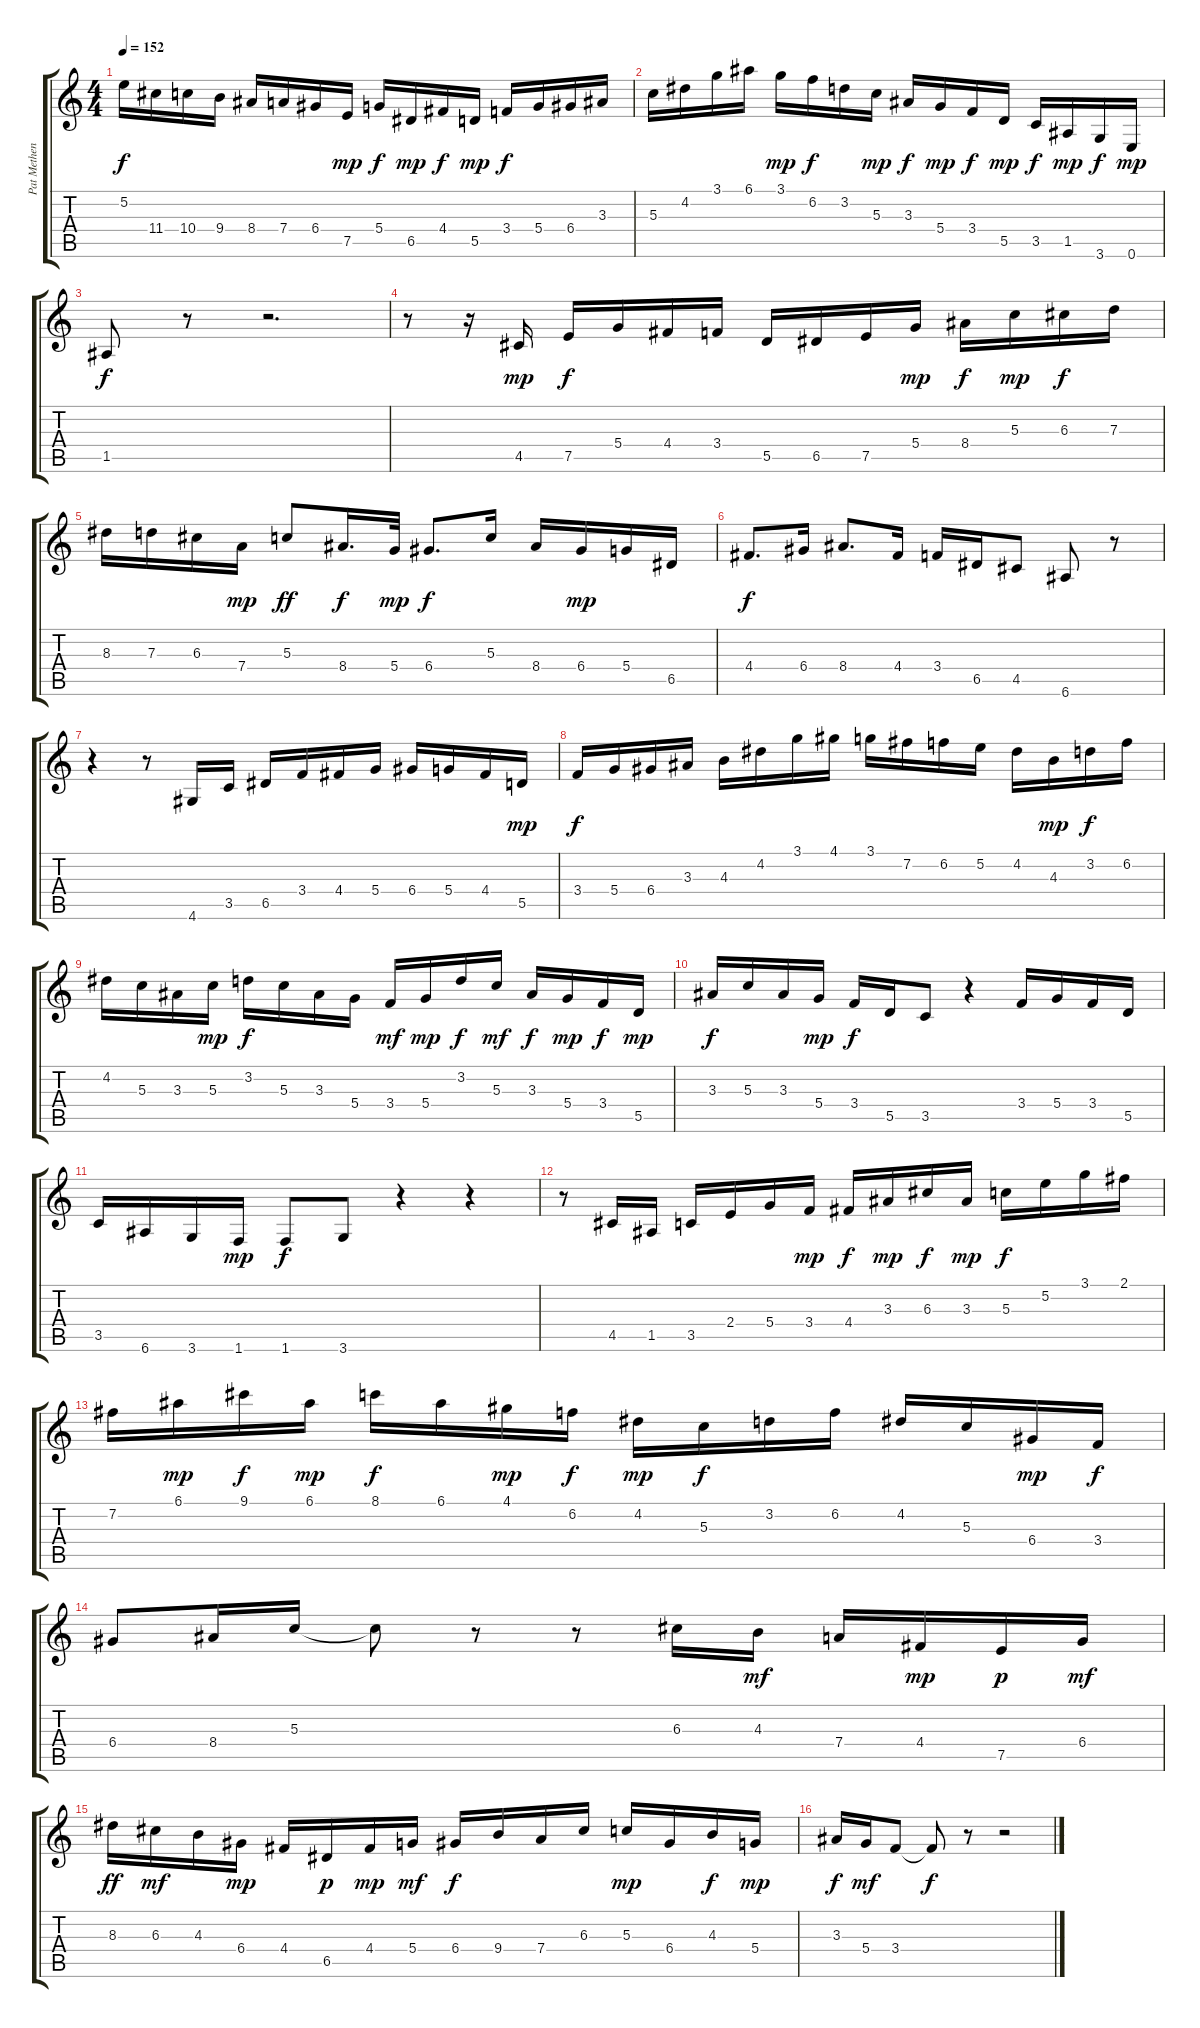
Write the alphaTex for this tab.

\track ("Pat Metheny" "Pat Methen") {instrument electricguitarjazz}
\staff {score tabs}
\tuning (E4 B3 G3 D3 A2 E2) {hide}
\ts (4 4)
\tempo 152
\clef g2
\ks c
5.2.16{dy f} 11.4.16 10.4.16 9.4.16 8.4.16 7.4.16 6.4.16 7.5.16{dy mp} 5.4.16{dy f} 6.5.16{dy mp} 4.4.16{dy f} 5.5.16{dy mp} 3.4.16{dy f} 5.4.16 6.4.16 3.3.16 |
5.3.16 4.2.16 3.1.16 6.1.16 3.1.16{dy mp} 6.2.16{dy f} 3.2.16 5.3.16{dy mp} 3.3.16{dy f} 5.4.16{dy mp} 3.4.16{dy f} 5.5.16{dy mp} 3.5.16{dy f} 1.5.16{dy mp} 3.6.16{dy f} 0.6.16{dy mp} |
1.5.8{dy f} r.8 r.2{d} |
r.8 r.16 4.5.16{dy mp} 7.5.16{dy f} 5.4.16 4.4.16 3.4.16 5.5.16 6.5.16 7.5.16 5.4.16{dy mp} 8.4.16{dy f} 5.3.16{dy mp} 6.3.16{dy f} 7.3.16 |
8.3.16 7.3.16 6.3.16 7.4.16{dy mp} 5.3.8{dy ff} 8.4.16{d dy f} 5.4.32{dy mp} 6.4.8{d dy f} 5.3.16 8.4.16 6.4.16{dy mp} 5.4.16 6.5.16 |
4.4.8{d dy f} 6.4.16 8.4.8{d} 4.4.16 3.4.16 6.5.16 4.5.8 6.6.8 r.8 |
r.4 r.8 4.6.16 3.5.16 6.5.16 3.4.16 4.4.16 5.4.16 6.4.16 5.4.16 4.4.16 5.5.16{dy mp} |
3.4.16{dy f} 5.4.16 6.4.16 3.3.16 4.3.16 4.2.16 3.1.16 4.1.16 3.1.16 7.2.16 6.2.16 5.2.16 4.2.16 4.3.16{dy mp} 3.2.16{dy f} 6.2.16 |
4.2.16 5.3.16 3.3.16 5.3.16{dy mp} 3.2.16{dy f} 5.3.16 3.3.16 5.4.16 3.4.16{dy mf} 5.4.16{dy mp} 3.2.16{dy f} 5.3.16{dy mf} 3.3.16{dy f} 5.4.16{dy mp} 3.4.16{dy f} 5.5.16{dy mp} |
3.3.16{dy f} 5.3.16 3.3.16 5.4.16{dy mp} 3.4.16{dy f} 5.5.16 3.5.8 r.4 3.4.16 5.4.16 3.4.16 5.5.16 |
3.5.16 6.6.16 3.6.16 1.6.16{dy mp} 1.6.8{dy f} 3.6.8 r.4 r.4 |
r.8 4.5.16 1.5.16 3.5.16 2.4.16 5.4.16 3.4.16{dy mp} 4.4.16{dy f} 3.3.16{dy mp} 6.3.16{dy f} 3.3.16{dy mp} 5.3.16{dy f} 5.2.16 3.1.16 2.1.16 |
7.2.16 6.1.16{dy mp} 9.1.16{dy f} 6.1.16{dy mp} 8.1.16{dy f} 6.1.16 4.1.16{dy mp} 6.2.16{dy f} 4.2.16{dy mp} 5.3.16{dy f} 3.2.16 6.2.16 4.2.16 5.3.16 6.4.16{dy mp} 3.4.16{dy f} |
6.4.8 8.4.16 5.3.16 5.3{t}.8 r.8 r.8 6.3.16 4.3.16{dy mf} 7.4.16 4.4.16{dy mp} 7.5.16{dy p} 6.4.16{dy mf} |
8.3.16{dy ff} 6.3.16{dy mf} 4.3.16 6.4.16{dy mp} 4.4.16 6.5.16{dy p} 4.4.16{dy mp} 5.4.16{dy mf} 6.4.16{dy f} 9.4.16 7.4.16 6.3.16 5.3.16{dy mp} 6.4.16 4.3.16{dy f} 5.4.16{dy mp} |
3.3.16{dy f} 5.4.16{dy mf} 3.4.8 3.4{t}.8{dy f} r.8 r.2
